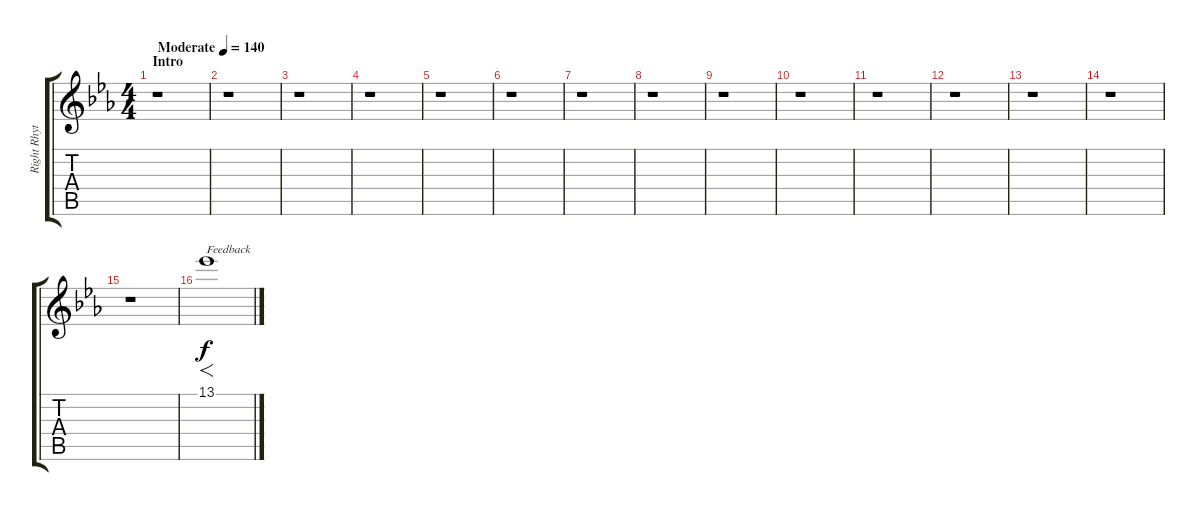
\track ("Right Rhythm Guitar" "Right Rhyt") {instrument overdrivenguitar}
\staff {score tabs}
\tuning (D4 A3 F3 C3 G2 C2) {hide}
\ts (4 4)
\section ("" "Intro")
\tempo (140 "Moderate")
\clef g2
\ks eb
r.1{dy f instrument overdrivenguitar} |
r.1 |
r.1 |
r.1 |
r.1 |
r.1 |
r.1 |
r.1 |
r.1 |
r.1 |
r.1 |
r.1 |
r.1 |
r.1 |
r.1 |
13.1.1{f txt "Feedback"}
